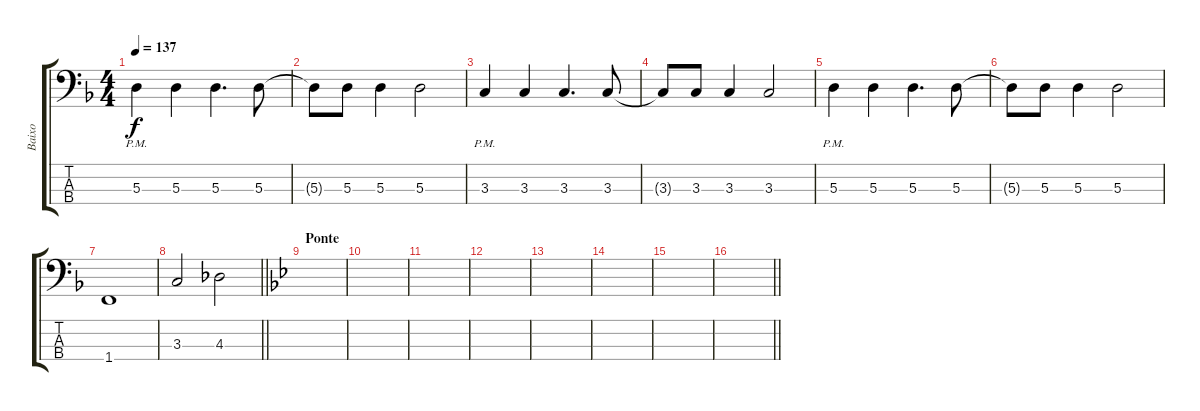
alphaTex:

\track ("Baixo" "Baixo") {instrument electricbassfinger}
\staff {score tabs}
\tuning (G2 D2 A1 E1) {hide}
\ts (4 4)
\tempo 137
\clef f4
\ks dminor
5.3{pm}.4{dy f} 5.3.4 5.3.4{d} 5.3.8 |
5.3{t}.8 5.3.8 5.3.4 5.3.2 |
3.3{pm}.4 3.3.4 3.3.4{d} 3.3.8 |
3.3{t}.8 3.3.8 3.3.4 3.3.2 |
5.3{pm}.4 5.3.4 5.3.4{d} 5.3.8 |
5.3{t}.8 5.3.8 5.3.4 5.3.2 |
1.4.1 |
\barLineRight lightlight
3.3.2 4.3.2 |
\section ("" "Ponte")
\ks gminor
|
|
|
|
|
|
|
\barLineRight lightlight
